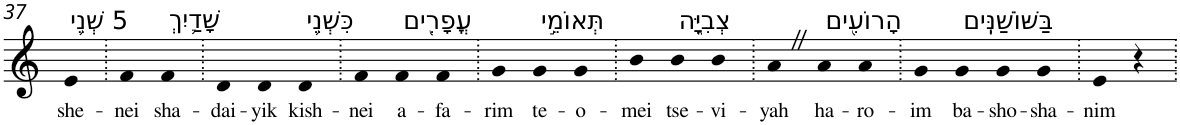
**kern	**text
*part1	*part1
*staff1	*staff1
*I"Piano	*
*I'Pno	*
!!LO:PB:g=z
*clefG2	*
*k[]	*
=37	=37
!LO:TX:a:t=5 שְׁנֵ֥י	!
!	!LO:LY:b
4e	she-
=38.	=38.
!	!LO:LY:b
4f	-nei
!LO:TX:a:t=שָׁדַ֛יִךְ	!
!	!LO:LY:b
4f	sha-
=39.	=39.
!	!LO:LY:b
4d	-dai-
!	!LO:LY:b
4d	-yik
!LO:TX:a:t=כִּשְׁנֵ֥י	!
!	!LO:LY:b
4d	kish-
=40.	=40.
!	!LO:LY:b
4f	-nei
!LO:TX:a:t=עֳפָרִ֖ים	!
!	!LO:LY:b
4f	a-
!	!LO:LY:b
4f	-fa-
=41.	=41.
!	!LO:LY:b
4g	-rim
!LO:TX:a:t=תְּאוֹמֵ֣י	!
!	!LO:LY:b
4g	te-
!	!LO:LY:b
4g	-o-
=42.	=42.
!	!LO:LY:b
4b	-mei
!LO:TX:a:t=צְבִיָּ֑ה	!
!	!LO:LY:b
4b	tse-
!	!LO:LY:b
4b	-vi-
=43.	=43.
!	!LO:LY:b
4aZ	-yah
!LO:TX:a:t=הָרוֹעִ֖ים	!
!	!LO:LY:b
4a	ha-
!	!LO:LY:b
4a	-ro-
=44.	=44.
!	!LO:LY:b
4g	-im
!LO:TX:a:t=בַּשּׁוֹשַׁנִּֽים	!
!	!LO:LY:b
4g	ba-
!	!LO:LY:b
4g	-sho-
!	!LO:LY:b
4g	-sha-
=45.	=45.
!	!LO:LY:b
4e	-nim
4r	.
=.	=.
*-	*-
